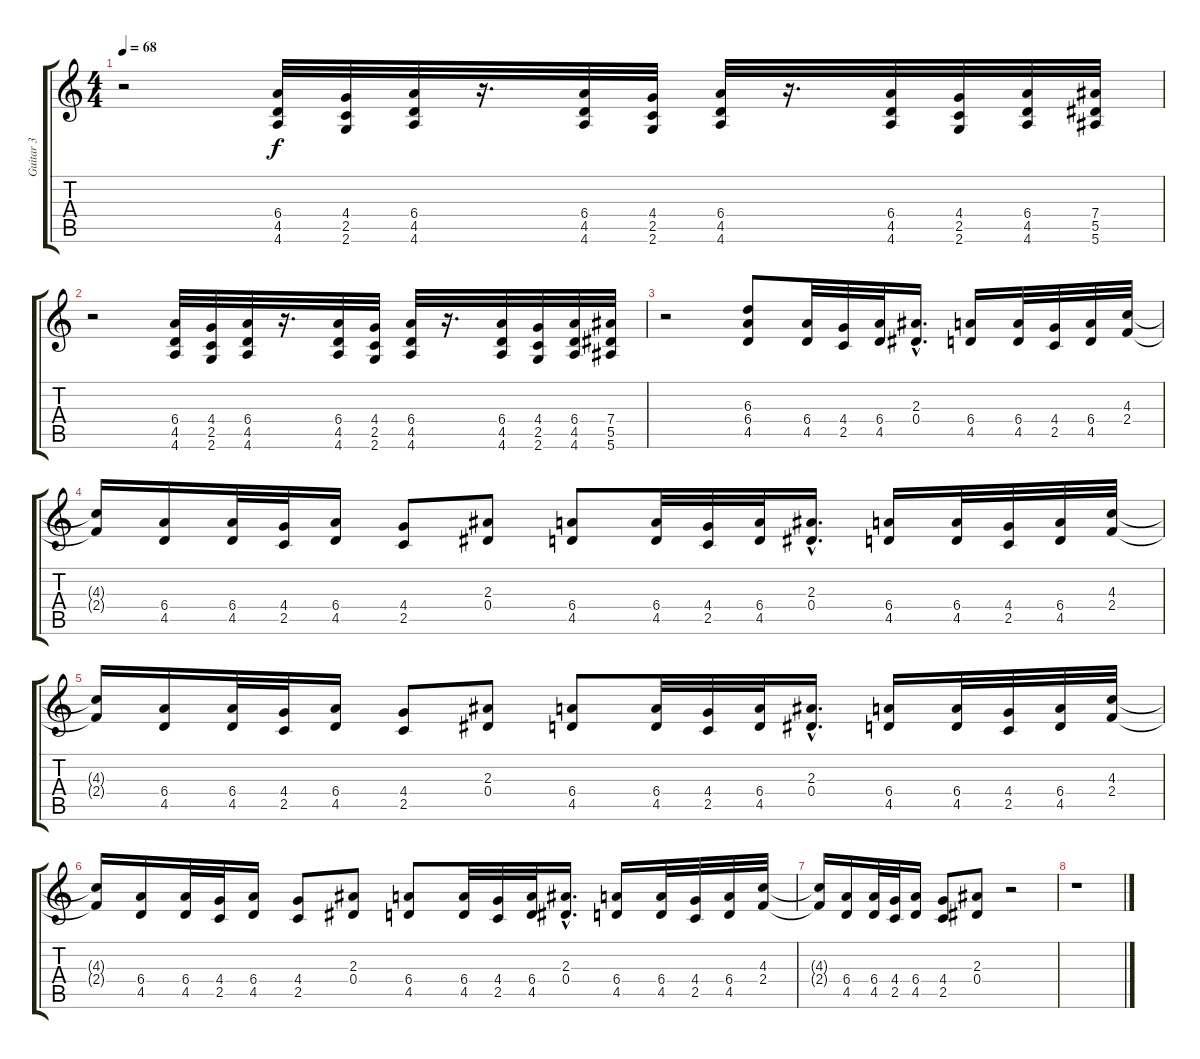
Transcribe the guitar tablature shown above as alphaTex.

\track ("Guitar 3" "Guitar 3") {instrument distortionguitar}
\staff {score tabs}
\tuning (F4 C4 Ab3 Eb3 Bb2 F2) {hide}
\ts (4 4)
\tempo 68
\clef g2
\ks c
r.2{dy f} (6.4 4.5 4.6).32 (4.4 2.5 2.6).32 (6.4 4.5 4.6).32 r.16{d} (6.4 4.5 4.6).32 (4.4 2.5 2.6).32 (6.4 4.5 4.6).32 r.16{d} (6.4 4.5 4.6).32 (4.4 2.5 2.6).32 (6.4 4.5 4.6).32 (7.4 5.5 5.6).32 |
r.2 (6.4 4.5 4.6).32 (4.4 2.5 2.6).32 (6.4 4.5 4.6).32 r.16{d} (6.4 4.5 4.6).32 (4.4 2.5 2.6).32 (6.4 4.5 4.6).32 r.16{d} (6.4 4.5 4.6).32 (4.4 2.5 2.6).32 (6.4 4.5 4.6).32 (7.4 5.5 5.6).32 |
\section ("" "")
r.2 (6.3 6.4 4.5).8 (6.4 4.5).32 (4.4 2.5).32 (6.4 4.5).32 (2.3{hac} 0.4{hac}).16{d} (6.4 4.5).16 (6.4 4.5).32 (4.4 2.5).32 (6.4 4.5).32 (4.3 2.4).32 |
(4.3{t} 2.4{t}).16 (6.4 4.5).16 (6.4 4.5).32 (4.4 2.5).32 (6.4 4.5).16 (4.4 2.5).8 (2.3 0.4).8 (6.4 4.5).8 (6.4 4.5).32 (4.4 2.5).32 (6.4 4.5).32 (2.3{hac} 0.4{hac}).16{d} (6.4 4.5).16 (6.4 4.5).32 (4.4 2.5).32 (6.4 4.5).32 (4.3 2.4).32 |
(4.3{t} 2.4{t}).16 (6.4 4.5).16 (6.4 4.5).32 (4.4 2.5).32 (6.4 4.5).16 (4.4 2.5).8 (2.3 0.4).8 (6.4 4.5).8 (6.4 4.5).32 (4.4 2.5).32 (6.4 4.5).32 (2.3{hac} 0.4{hac}).16{d} (6.4 4.5).16 (6.4 4.5).32 (4.4 2.5).32 (6.4 4.5).32 (4.3 2.4).32 |
(4.3{t} 2.4{t}).16 (6.4 4.5).16 (6.4 4.5).32 (4.4 2.5).32 (6.4 4.5).16 (4.4 2.5).8 (2.3 0.4).8 (6.4 4.5).8 (6.4 4.5).32 (4.4 2.5).32 (6.4 4.5).32 (2.3{hac} 0.4{hac}).16{d} (6.4 4.5).16 (6.4 4.5).32 (4.4 2.5).32 (6.4 4.5).32 (4.3 2.4).32 |
(4.3{t} 2.4{t}).16 (6.4 4.5).16 (6.4 4.5).32 (4.4 2.5).32 (6.4 4.5).16 (4.4 2.5).8 (2.3 0.4).8 r.2 |
\section ("" "")
r.1
